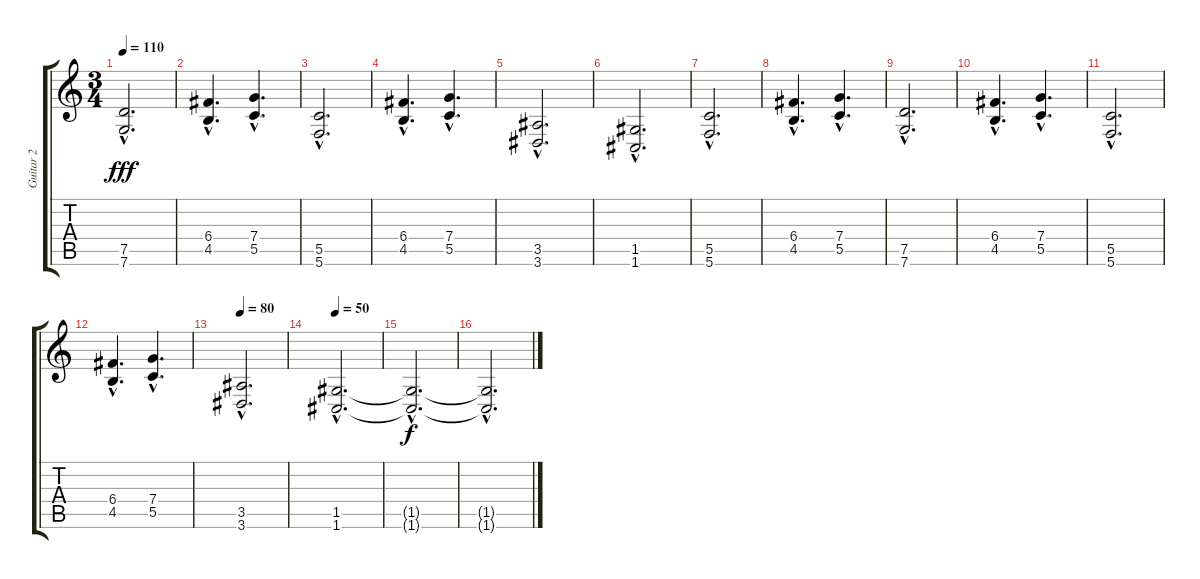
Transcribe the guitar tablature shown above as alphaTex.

\track ("Guitar 2" "Guitar 2") {instrument distortionguitar}
\staff {score tabs}
\tuning (D4 A3 F3 C3 G2 C2) {hide}
\ts (3 4)
\tempo 110
\clef g2
\ks c
(7.5{hac} 7.6{hac}).2{d dy fff} |
(6.4{hac} 4.5{hac}).4{d} (7.4{hac} 5.5{hac}).4{d} |
(5.5{hac} 5.6{hac}).2{d} |
(6.4{hac} 4.5{hac}).4{d} (7.4{hac} 5.5{hac}).4{d} |
(3.5{hac} 3.6{hac}).2{d} |
(1.5{hac} 1.6{hac}).2{d} |
(5.5{hac} 5.6{hac}).2{d} |
(6.4{hac} 4.5{hac}).4{d} (7.4{hac} 5.5{hac}).4{d} |
(7.5{hac} 7.6{hac}).2{d} |
(6.4{hac} 4.5{hac}).4{d} (7.4{hac} 5.5{hac}).4{d} |
(5.5{hac} 5.6{hac}).2{d} |
(6.4{hac} 4.5{hac}).4{d} (7.4{hac} 5.5{hac}).4{d} |
\tempo 80
(3.5{hac} 3.6{hac}).2{d} |
\tempo 50
(1.5{hac} 1.6{hac}).2{d} |
(1.5{hac t} 1.6{hac t}).2{d dy f} |
(1.5{hac t} 1.6{hac t}).2{d volume 0}
